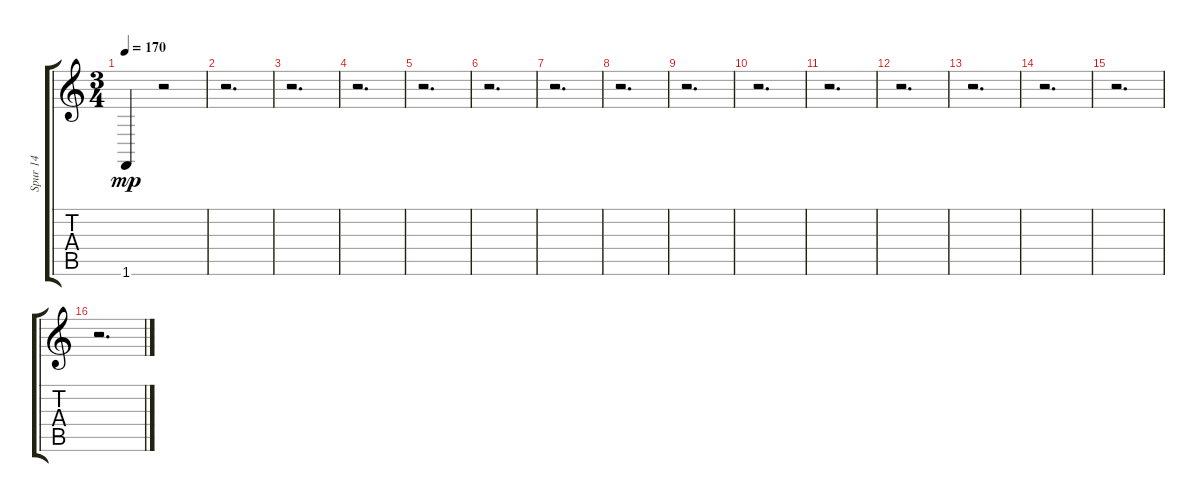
\track ("Spur 14" "Spur 14") {instrument choiraahs}
\staff {score tabs}
\tuning (E4 B3 G3 D3 A2 E2) {hide}
\ts (3 4)
\tempo 170
\clef g2
\ks c
1.6.4{dy mp} r.2 |
r.2{d} |
r.2{d} |
r.2{d} |
r.2{d} |
r.2{d} |
r.2{d} |
r.2{d} |
r.2{d} |
r.2{d} |
r.2{d} |
r.2{d} |
r.2{d} |
r.2{d} |
r.2{d} |
r.2{d}
